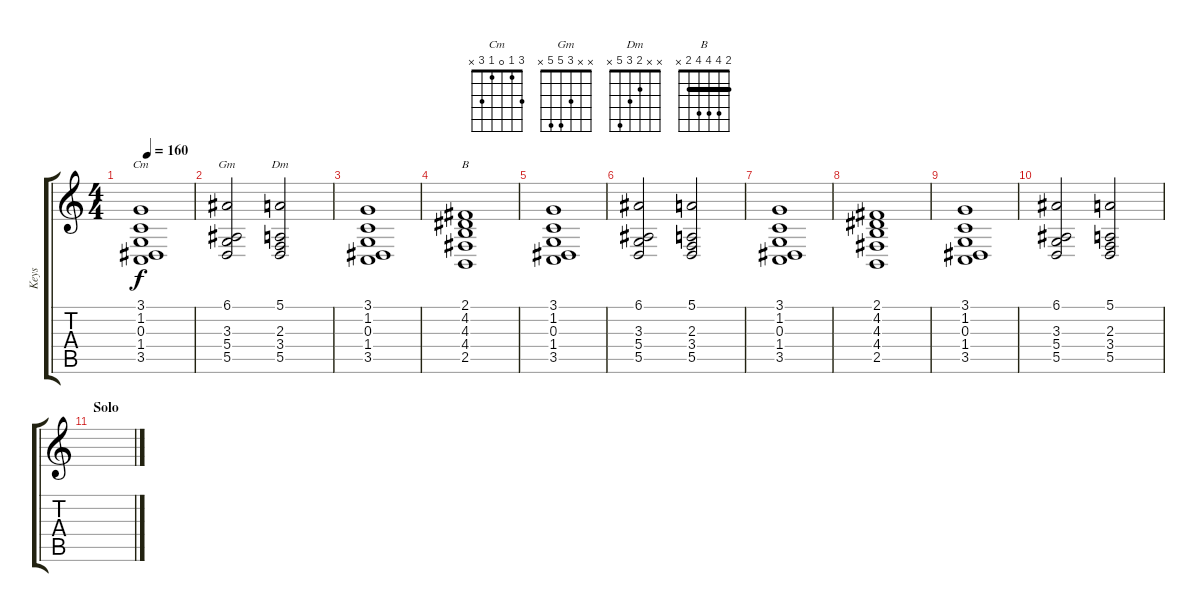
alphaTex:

\track ("Keys" "Keys") {instrument lead1square}
\staff {score tabs}
\tuning (E4 B3 G3 D3 A2 E2) {hide}
\chord ("Cm" 3 1 0 1 3 x)
\chord ("Gm" x x 3 5 5 x)
\chord ("Dm" x x 2 3 5 x)
\chord ("B" 2 4 4 4 2 x) {barre 2}
\ts (4 4)
\tempo 160
\clef g2
\ks c
(3.1 1.2 0.3 1.4 3.5).1{ch "Cm" dy f} |
(6.1 3.3 5.4 5.5).2{ch "Gm"} (5.1 2.3 3.4 5.5).2{ch "Dm"} |
(3.1 1.2 0.3 1.4 3.5).1{volume 12 instrument choiraahs} |
(2.1 4.2 4.3 4.4 2.5).1{ch "B"} |
(3.1 1.2 0.3 1.4 3.5).1 |
(6.1 3.3 5.4 5.5).2 (5.1 2.3 3.4 5.5).2 |
(3.1 1.2 0.3 1.4 3.5).1 |
(2.1 4.2 4.3 4.4 2.5).1 |
(3.1 1.2 0.3 1.4 3.5).1 |
(6.1 3.3 5.4 5.5).2 (5.1 2.3 3.4 5.5).2 |
\section ("" "Solo")
